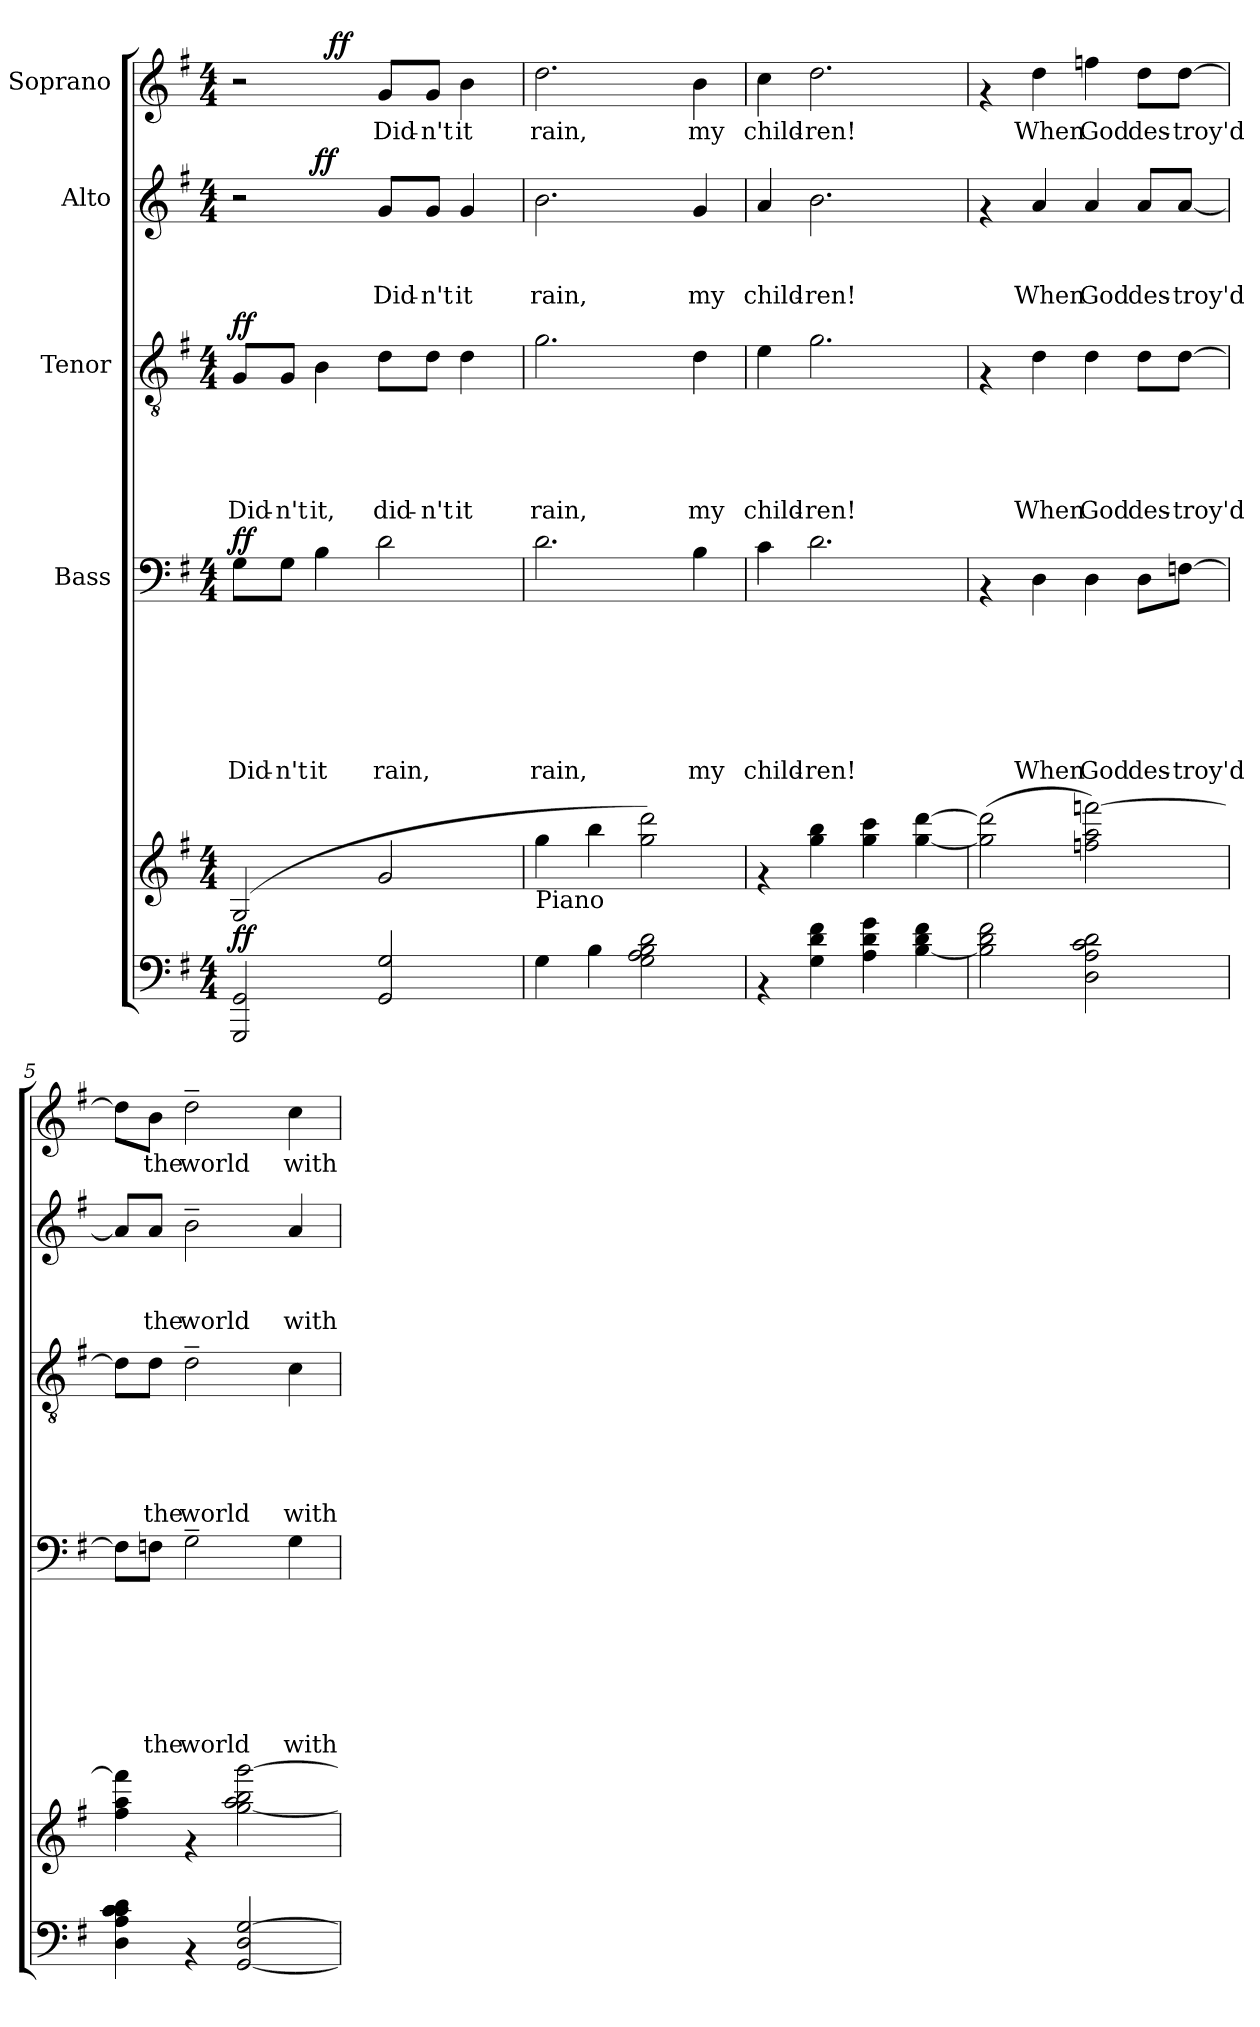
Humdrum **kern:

**kern	**kern	**dynam	**kern	**text	**text	**text	**text	**text	**text	**text	**dynam	**kern	**text	**text	**text	**text	**text	**dynam	**kern	**text	**text	**text	**dynam	**kern	**text	**dynam
*part5	*part5	*part5	*part4	*part4	*part4	*part4	*part4	*part4	*part4	*part4	*part4	*part3	*part3	*part3	*part3	*part3	*part3	*part3	*part2	*part2	*part2	*part2	*part2	*part1	*part1	*part1
*staff6	*staff5	*staff5/6	*staff4	*staff4	*staff4	*staff4	*staff4	*staff4	*staff4	*staff4	*staff4	*staff3	*staff3	*staff3	*staff3	*staff3	*staff3	*staff3	*staff2	*staff2	*staff2	*staff2	*staff2	*staff1	*staff1	*staff1
*	*	*	*I"Bass	*	*	*	*	*	*	*	*	*I"Tenor	*	*	*	*	*	*	*I"Alto	*	*	*	*	*I"Soprano	*	*
*clefF4	*clefG2	*	*clefF4	*	*	*	*	*	*	*	*	*clefGv2	*	*	*	*	*	*	*clefG2	*	*	*	*	*clefG2	*	*
*k[f#]	*k[f#]	*	*k[f#]	*	*	*	*	*	*	*	*	*k[f#]	*	*	*	*	*	*	*k[f#]	*	*	*	*	*k[f#]	*	*
*G:	*G:	*	*G:	*	*	*	*	*	*	*	*	*G:	*	*	*	*	*	*	*G:	*	*	*	*	*G:	*	*
*M4/4	*M4/4	*	*M4/4	*	*	*	*	*	*	*	*	*M4/4	*	*	*	*	*	*	*M4/4	*	*	*	*	*M4/4	*	*
=1	=1	=1	=1	=1	=1	=1	=1	=1	=1	=1	=1	=1	=1	=1	=1	=1	=1	=1	=1	=1	=1	=1	=1	=1	=1	=1
!	!	!LO:DY:b	!	!	!	!	!	!	!	!LO:LY:b	!LO:DY:a	!	!	!	!	!	!LO:LY:b	!LO:DY:a	!	!	!	!	!	!	!	!
*	*	*	*	*	*	*	*	*	*	*	*	*	*	*	*	*	*	*	*^	*	*	*	*	*^	*	*
2GGG/ 2GG/	(<2G/	ff	8G\L	.	.	.	.	.	.	Did-	ff	8G/L	.	.	.	.	Did-	ff	2r	4ryy	.	.	.	.	2r	4ryy	.	.
!	!	!	!	!	!	!	!	!	!	!LO:LY:b	!	!	!	!	!	!	!LO:LY:b	!	!	!	!	!	!	!	!	!	!	!
.	.	.	8G\J	.	.	.	.	.	.	-n't	.	8G/J	.	.	.	.	-n't	.	.	.	.	.	.	.	.	.	.	.
!	!	!	!	!	!	!	!	!	!	!LO:LY:b	!	!	!	!	!	!	!LO:LY:b	!	!	!	!	!	!	!LO:DY:a	!	!	!	!
.	.	.	4B\	.	.	.	.	.	.	it	.	4B\	.	.	.	.	it,	.	.	2.ryy	.	.	.	ff	.	32ryy	.	.
!	!	!	!	!	!	!	!	!	!	!	!	!	!	!	!	!	!	!	!	!	!	!	!	!	!	!	!	!LO:DY:a
.	.	.	.	.	.	.	.	.	.	.	.	.	.	.	.	.	.	.	.	.	.	.	.	.	.	2ryy	.	ff
!	!	!	!	!	!	!	!	!	!	!LO:LY:b	!	!	!	!	!	!	!LO:LY:b	!	!	!	!	!	!LO:LY:b	!	!	!	!LO:LY:b	!
2GG/ 2G/	2g/	.	2d\	.	.	.	.	.	.	rain,	.	8d\L	.	.	.	.	did-	.	8g/L	.	.	.	Did-	.	8g/L	.	Did-	.
!	!	!	!	!	!	!	!	!	!	!	!	!	!	!	!	!	!LO:LY:b	!	!	!	!	!	!LO:LY:b	!	!	!	!LO:LY:b	!
.	.	.	.	.	.	.	.	.	.	.	.	8d\J	.	.	.	.	-n't	.	8g/J	.	.	.	-n't	.	8g/J	.	-n't	.
!	!	!	!	!	!	!	!	!	!	!	!	!	!	!	!	!	!LO:LY:b	!	!	!	!	!	!LO:LY:b	!	!	!	!LO:LY:b	!
.	.	.	.	.	.	.	.	.	.	.	.	4d\	.	.	.	.	it	.	4g/	.	.	.	it	.	4b\	.	it	.
.	.	.	.	.	.	.	.	.	.	.	.	.	.	.	.	.	.	.	.	.	.	.	.	.	.	8..ryy	.	.
=2	=2	=2	=2	=2	=2	=2	=2	=2	=2	=2	=2	=2	=2	=2	=2	=2	=2	=2	=2	=2	=2	=2	=2	=2	=2	=2	=2	=2
!	!LO:TX:b:t=Piano	!	!	!	!	!	!	!	!	!	!	!	!	!	!	!	!	!	!	!	!	!	!	!	!	!	!	!
!	!	!	!	!	!	!	!	!	!	!LO:LY:b	!	!	!	!	!	!	!LO:LY:b	!	!	!	!	!	!LO:LY:b	!	!	!	!LO:LY:b	!
*	*	*	*	*	*	*	*	*	*	*	*	*	*	*	*	*	*	*	*v	*v	*	*	*	*	*	*	*	*
*	*	*	*	*	*	*	*	*	*	*	*	*	*	*	*	*	*	*	*	*	*	*	*	*v	*v	*	*
4G\	4gg\	.	2.d\	.	.	.	.	.	.	rain,	.	2.g\	.	.	.	.	rain,	.	2.b\	.	.	rain,	.	2.dd>\	rain,	.
4B\	4bb\	.	.	.	.	.	.	.	.	.	.	.	.	.	.	.	.	.	.	.	.	.	.	.	.	.
2G\ 2A\ 2B\ 2d\	2gg\ 2ddd\)	.	.	.	.	.	.	.	.	.	.	.	.	.	.	.	.	.	.	.	.	.	.	.	.	.
!	!	!	!	!	!	!	!	!	!	!LO:LY:b	!	!	!	!	!	!	!LO:LY:b	!	!	!	!	!LO:LY:b	!	!	!LO:LY:b	!
.	.	.	4B\	.	.	.	.	.	.	my	.	4d\	.	.	.	.	my	.	4g/	.	.	my	.	4b\	my	.
=3	=3	=3	=3	=3	=3	=3	=3	=3	=3	=3	=3	=3	=3	=3	=3	=3	=3	=3	=3	=3	=3	=3	=3	=3	=3	=3
!	!	!	!	!	!	!	!	!	!	!LO:LY:b	!	!	!	!	!	!	!LO:LY:b	!	!	!	!	!LO:LY:b	!	!	!LO:LY:b	!
4rAA	4rf	.	4c\	.	.	.	.	.	.	child-	.	4e\	.	.	.	.	child-	.	4a/	.	.	child-	.	4cc>\	child-	.
!	!	!	!	!	!	!	!	!	!	!LO:LY:b	!	!	!	!	!	!	!LO:LY:b	!	!	!	!	!LO:LY:b	!	!	!LO:LY:b	!
4G\ 4d\ 4f#\	4gg\ 4bb\	.	2.d\	.	.	.	.	.	.	-ren!	.	2.g\	.	.	.	.	-ren!	.	2.b\	.	.	-ren!	.	2.dd\	-ren!	.
4A\ 4d\ 4g\	4gg\ 4ccc\	.	.	.	.	.	.	.	.	.	.	.	.	.	.	.	.	.	.	.	.	.	.	.	.	.
[>4B\ 4d\ 4f#\	[>4gg\ [<4ddd\	.	.	.	.	.	.	.	.	.	.	.	.	.	.	.	.	.	.	.	.	.	.	.	.	.
=4	=4	=4	=4	=4	=4	=4	=4	=4	=4	=4	=4	=4	=4	=4	=4	=4	=4	=4	=4	=4	=4	=4	=4	=4	=4	=4
2B\] 2d\ 2f#\	(2gg\] 2ddd\]	.	4rAA	.	.	.	.	.	.	.	.	4rF	.	.	.	.	.	.	4rf	.	.	.	.	4rf	.	.
!	!	!	!	!	!	!	!	!	!	!LO:LY:b	!	!	!	!	!	!	!LO:LY:b	!	!	!	!	!LO:LY:b	!	!	!LO:LY:b	!
.	.	.	4D\	.	.	.	.	.	.	When	.	4d\	.	.	.	.	When	.	4a/	.	.	When	.	4dd\	When	.
!	!	!	!	!	!	!	!	!	!	!LO:LY:b	!	!	!	!	!	!	!LO:LY:b	!	!	!	!	!LO:LY:b	!	!	!LO:LY:b	!
2D\ 2A\ 2c\ 2d\	2ffn\ 2aa\ [<2fffn\)	.	4D\	.	.	.	.	.	.	God	.	4d\	.	.	.	.	God	.	4a/	.	.	God	.	4ffn\	God	.
!	!	!	!	!	!	!	!	!	!	!LO:LY:b	!	!	!	!	!	!	!LO:LY:b	!	!	!	!	!LO:LY:b	!	!	!LO:LY:b	!
.	.	.	8D\L	.	.	.	.	.	.	des-	.	8d\L	.	.	.	.	des-	.	8a/L	.	.	des-	.	8dd\L	des-	.
!	!	!	!	!	!	!	!	!	!	!LO:LY:b	!	!	!	!	!	!	!LO:LY:b	!	!	!	!	!LO:LY:b	!	!	!LO:LY:b	!
.	.	.	[<8Fn\J	.	.	.	.	.	.	-troy'd	.	[<8d\J	.	.	.	.	-troy'd	.	[<8a/J	.	.	-troy'd	.	[<8dd\J	-troy'd	.
!!LO:PB:g=z
=5	=5	=5	=5	=5	=5	=5	=5	=5	=5	=5	=5	=5	=5	=5	=5	=5	=5	=5	=5	=5	=5	=5	=5	=5	=5	=5
4D\ 4A\ 4c\ 4c\ 4c\ 4d\	4ff#\ 4aa\ 4fff\]	.	8F\L]	.	.	.	.	.	.	.	.	8d\L]	.	.	.	.	.	.	8a/L]	.	.	.	.	8dd\L]	.	.
!	!	!	!	!	!	!	!	!	!	!LO:LY:b	!	!	!	!	!	!	!LO:LY:b	!	!	!	!	!LO:LY:b	!	!	!LO:LY:b	!
.	.	.	8Fn\J	.	.	.	.	.	.	the	.	8d\J	.	.	.	.	the	.	8a/J	.	.	the	.	8b\J	the	.
!	!	!	!	!	!	!	!	!	!	!LO:LY:b	!	!	!	!	!	!	!LO:LY:b	!	!	!	!	!LO:LY:b	!	!	!LO:LY:b	!
4rAA	4rf	.	2G~>\	.	.	.	.	.	.	world	.	2d~>\	.	.	.	.	world	.	2b~>\	.	.	world	.	2dd~>\	world	.
[>2GG/ 2D/ [<2G/	[>2gg\ 2aa\ 2bb\ [<2ggg\	.	.	.	.	.	.	.	.	.	.	.	.	.	.	.	.	.	.	.	.	.	.	.	.	.
!	!	!	!	!	!	!	!	!	!	!LO:LY:b	!	!	!	!	!	!	!LO:LY:b	!	!	!	!	!LO:LY:b	!	!	!LO:LY:b	!
.	.	.	4G\	.	.	.	.	.	.	with	.	4c\	.	.	.	.	with	.	4a/	.	.	with	.	4cc\	with	.
=	=	=	=	=	=	=	=	=	=	=	=	=	=	=	=	=	=	=	=	=	=	=	=	=	=	=
*-	*-	*-	*-	*-	*-	*-	*-	*-	*-	*-	*-	*-	*-	*-	*-	*-	*-	*-	*-	*-	*-	*-	*-	*-	*-	*-
